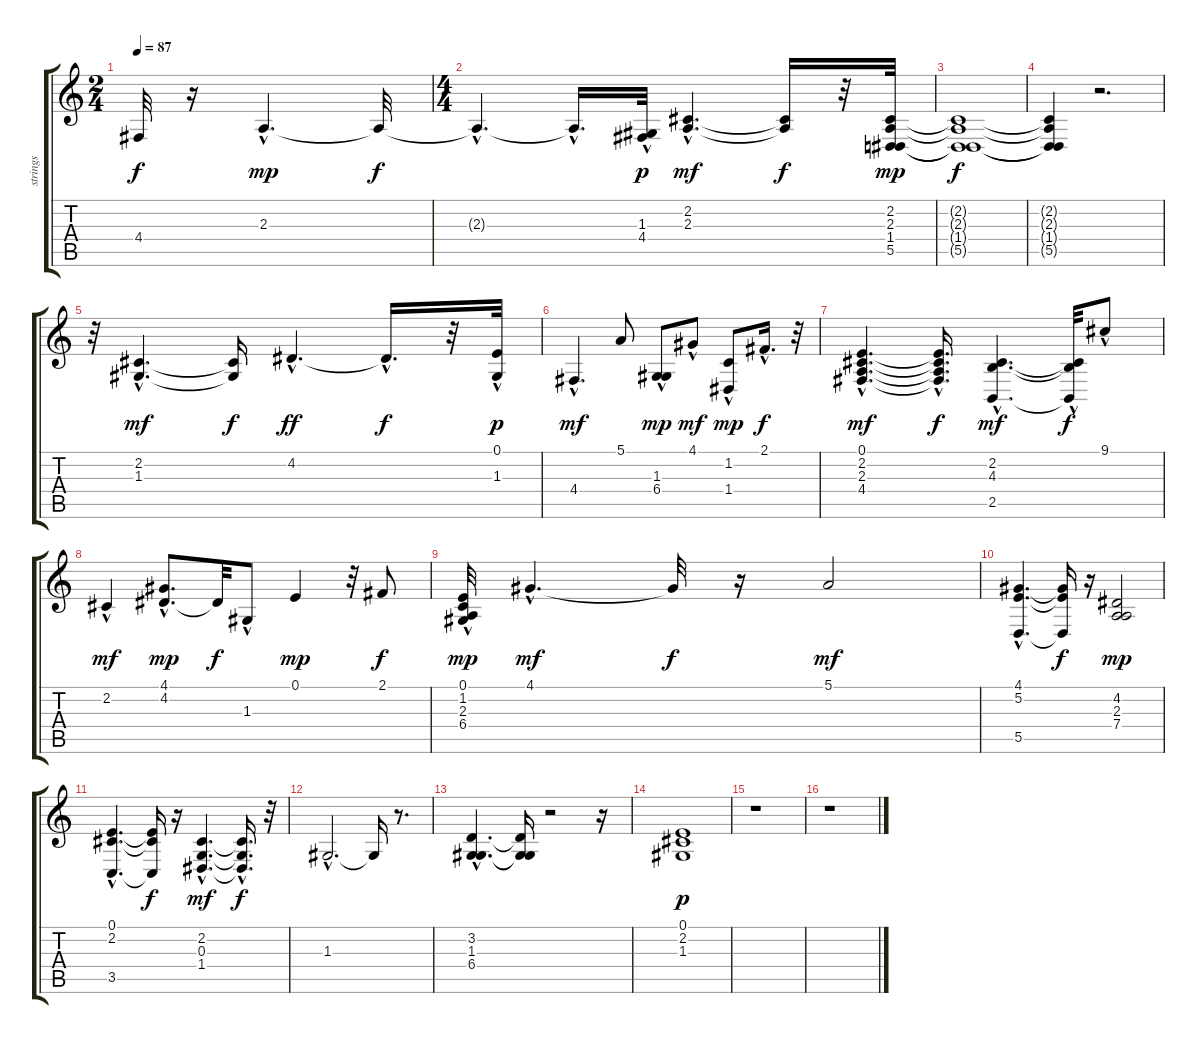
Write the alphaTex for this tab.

\track ("strings" "strings") {instrument synthstrings2}
\staff {score tabs}
\tuning (E4 B3 G3 D3 A2 E2) {hide}
\ts (2 4)
\tempo 87
\clef g2
\ks c
4.4.32{dy f} r.16 2.3{hac}.4{d dy mp} 2.3{t}.32{dy f} |
\ts (4 4)
2.3{hac t}.4{d} 2.3{hac t}.16{d} (1.3{hac} 4.4{hac}).32{dy p} (2.2{hac} 2.3{hac}).4{d dy mf} (2.2{t} 2.3{t}).16{dy f} r.32 (2.2 2.3 1.4 5.5).32{dy mp} |
(2.2{t} 2.3{t} 1.4{t} 5.5{t}).1{dy f} |
(2.2{t} 2.3{t} 1.4{t} 5.5{t}).4 r.2{d} |
r.32 (2.2{hac} 1.3{hac}).4{d dy mf} (2.2{t} 1.3{t}).16{dy f} 4.2{hac}.4{d dy ff} 4.2{hac t}.16{d dy f} r.32 (0.1{hac} 1.3{hac}).32{dy p} |
4.4{hac}.4{d dy mf} 5.1.8 (1.3{hac} 6.4{hac}).8{dy mp} 4.1{hac}.8{dy mf} (1.2{hac} 1.4{hac}).8{dy mp} 2.1{hac}.16{d dy f} r.32 |
(0.1{hac} 2.2{hac} 2.3{hac} 4.4{hac}).4{d dy mf} (0.1{t} 2.2{t} 2.3{hac t} 4.4{hac t}).16{d dy f} (2.2{hac} 4.3{hac} 2.5{hac}).4{d dy mf} (2.2{hac t} 4.3{hac t} 2.5{t}).32{dy f} 9.1{hac}.8 |
2.2{hac}.4{dy mf} (4.1 4.2{hac}).8{d dy mp} 4.2{t}.32{dy f} 1.3{hac}.8 0.1.4{dy mp} r.32 2.1.8{dy f} |
(0.1 1.2{hac} 2.3{hac} 6.4{hac}).32{dy mp} 4.1{hac}.4{d dy mf} 4.1{t}.32{dy f} r.16 5.1.2{dy mf} |
(4.1{hac} 5.2{hac} 5.5{hac}).4{d} (4.1{t} 5.2{t} 5.5{t}).16{dy f} r.16 (4.2 2.3 7.4).2{dy mp} |
(0.1{hac} 2.2{hac} 3.5{hac}).4{d} (0.1{t} 2.2{t} 3.5{t}).16{dy f} r.16 (2.2{hac} 0.3{hac} 1.4{hac}).4{d dy mf} (2.2{hac t} 0.3{t} 1.4{t}).16{d dy f} r.32 |
1.3{hac}.2{d} 1.3{t}.16 r.8{d} |
(3.2{hac} 1.3{hac} 6.4{hac}).4{d} (3.2{t} 1.3{t} 6.4{t}).16 r.2 r.16 |
(0.1 2.2 1.3).1{dy p} |
r.1 |
r.1
